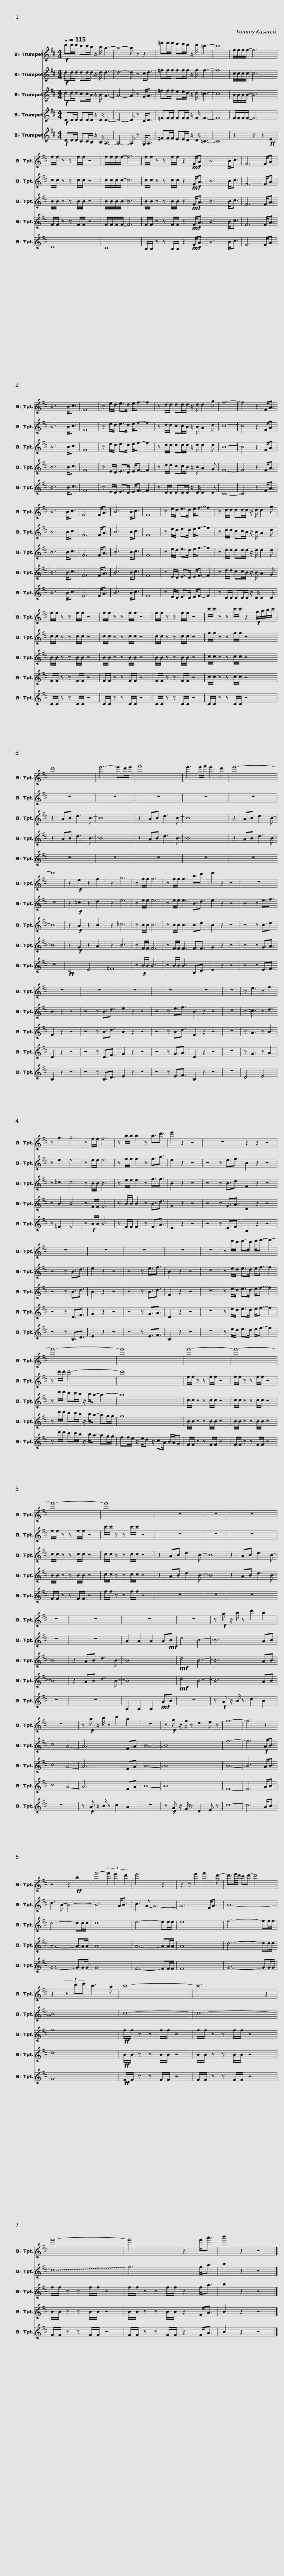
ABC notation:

X:1
%%score 1 2 3 4 5
L:1/8
Q:1/4=115
M:4/4
I:linebreak $
K:none
V:1 treble transpose=-2
V:2 treble transpose=-2
V:3 treble transpose=-2
V:4 treble transpose=-2
V:5 treble transpose=-2
V:1
[K:D]!f! d'd'/d'/ c'c'/b/ z/ b/ a3- | a4- a z z2 | =f'f'/f'/ e'e'/d'/ z/ d'/ =c'3- | c'8 |$ f/f/f/f/- f6 | %5
 f/f/ z z f/f/ z4 | f/f/f/f/- f6 | f/f/ z z f/f/ z2!mf! F<A | B6 B<c | F6 F<A |$ %10
 B6 B<c | F8 | z e/d/ e>d e<f- f2 | z d/d/ dd/d/ z/ d/ d2 g | f8- | %15
 f4 z2 F<A | B6 B<c | F6 F<A |$ B6 B<c | F8 | %20
 z e/d/ e>d e<f- f2 | z d/d/ dd/d/ z/ d/ d2 g | f/f/ z z f/f/ z4 |$ f/f/ z z f/f/ z4 | f/f/ z z f/f/ z4 | %25
 c'/c'/ z z c'/c'/ z2!f! g/a/b/c'/ | d'8 | e'6- e'd'/e'/ |$ f'8 | e'3 e'/f'/ e'2 d'2 | %30
 e'8- | e'8 | z2!f! e2 z2 f2 | z2 g6 | z f/f/ f6 | %35
 z f/f/ f3 b3/2d'3/2 |$ e'2 z2 z4 | z8 | z8 | z8 | %40
 z8 | z8 | z8 | z8 | z e3 z f3 |$ %45
 z g3 g4 | z f/f/ f6 | z b/b/ b2 z b3/2d'3/2 | e'2 z2 z4 | z8 | %50
 z2 z2 z4 | z8 | z8 |$ z8 | z8 | %55
 z8 | z e'/d'/ e'>d' e'<f'- f'2- | f'8- |$ f'8 | f'8- | %60
 f'8- | f'8- |$ f'8 | z8 | z8 | %65
 z8 | z8 | z8 | z8 | z8 |$ %70
 z!f! a z/ b/ z d'2 b2 | z8 | z!f! a z/ b/ z c'2 a2 | z8 | z!f! g z/ f/ z d2 e z | %75
 f8- | f6 z2 |$ z4 z2!ff! b2 | f'4- (3f'2 e'2 d'2 | e'6 z2 | %80
 z2 z e'2 f'2 d'- | d'3/2e'/4d'/4 c'd'- d'4 |$ z2 (3z d'e' c'3 b | c'8- | c'6 z2 | %85
 f'8- | f'4 z2 f'<a' |$ b'2 z2 z4 |] %88
V:2
[K:D]!f! dd/d/ dd/d/ z/ d/ d3- | d4- d z c<d | =ff/f/ ff/f/ z/ f/ f3- | f8 |$ c/c/c/c/- c6 | %5
 c/c/ z z c/c/ z4 | c/c/c/c/- c6 | c/c/ z z c/c/ z2!mf! F<A | B6 B<c | F6 F<A |$ %10
 B6 B<c | F8 | z e/d/ e>d e<f- f2 | z d/d/ cc/B/ z/ B/ A2 d | c8- | %15
 c4 z2 F<A | B6 B<c | F6 F<A |$ B6 B<c | F8 | %20
 z e/d/ e>d e<f- f2 | z d/d/ cc/B/ z/ B/ A2 d | c/c/ z z c/c/ z4 |$ c/c/ z z c/c/ z4 | c/c/ z z c/c/ z4 | %25
 f/f/ z z f/f/ z4 | z8 | z8 |$ z8 | z8 | %30
 z8 | z8 | z2!f! =c2 z2 d2 | z2 e6 | z e/e/ e6 | %35
 z e/e/ e3 B3/2d3/2 |$ e2 z2 z4 | z4 z e3/2f3/2 | B2 z2 z4 | z4 z B3/2d3/2 | %40
 e2 z2 z4 | z4 z e3/2f3/2 | B2 z2 z4 | z8 | z =c3 z d3 |$ %45
 z e3 e4 | z e/e/ e6 | z f/f/ f2 z f3/2a3/2 | e2 z2 z4 | z4 z e3/2f3/2 | %50
 B2 z2 z4 | z4 z B3/2d3/2 | e2 z2 z4 |$ z4 z e3/2f3/2 | B2 z2 z4 | %55
 z8 | z e/d/ e>d e<f- f2 | z d'/d'/ d'6- |$ d'8 | f/f/ z z f/f/ z4 | %60
 f/f/ z z f/f/ z4 | f/f/ z z f/f/ z4 |$ c'/c'/ z z c'/c'/ z4 | z8 | z8 | %65
 z8 | z8 | z8 | A2 A2 A2 A!mf!B | d4 B4- |$ %70
 B6 AB | c4 A4- | A6 FA | B8- | B8 | %75
 f8- | f6!f! A<B |$ d3 B- B4- | B6 A<B | c3 A- A4- | %80
 A6 F<A | B8- |$ B8 | c8- | c8- | %85
 !~(!c8 | !~)!f6 f<a |$ b2 z2 z4 |] %88
V:3
[K:D]!f! dd/d/ cc/B/ z/ B/ A3- | A4- A z G<A | =ff/f/ ee/d/ z/ d/ =c3- | c8 |$ B/B/B/B/- B6 | %5
 B/B/ z z B/B/ z4 | B/B/B/B/- B6 | B/B/ z z B/B/ z2!mf! F<A | B6 B<c | F6 F<A |$ %10
 B6 B<c | F8 | z e/d/ e>d e<f- f2 | z d/d/ dd/d/ z/ d/ d2 d | B8- | %15
 B4 z2 F<A | B6 B<c | F6 F<A |$ B6 B<c | F8 | %20
 z e/d/ e>d e<f- f2 | z d/d/ dd/d/ z/ d/ d2 d | B/B/ z z B/B/ z4 |$ B/B/ z z B/B/ z4 | B/B/ z z B/B/ z4 | %25
 c/c/ z z c/c/ z4 | z2 AB d3 B- | B8 |$ z2 AB d3 B- | B8 | %30
 z2 AB d3 B- | B8 | z2!f! A2 z2 B2 | z2 =c6 | z B/B/ B6 | %35
 z B/B/ B3 B3/2d3/2 |$ B2 z2 z4 | z4 z B3/2d3/2 | F2 z2 z4 | z4 z B3/2d3/2 | %40
 B2 z2 z4 | z4 z B3/2d3/2 | F2 z2 z4 | z8 | z A3 z B3 |$ %45
 z =c3 c4 | z B/B/ B6 | z e/e/ e2 z f3/2f3/2 | B2 z2 z4 | z4 z B3/2d3/2 | %50
 F2 z2 z4 | z4 z B3/2d3/2 | B2 z2 z4 |$ z4 z B3/2d3/2 | F2 z2 z4 | %55
 z8 | z e/d/ e>d e<f- f2 | z d'/d'/ c'c'/b/ z/ b/a- a2- |$ a8 | c/c/ z z c/c/ z4 | %60
 c/c/ z z c/c/ z4 | c/c/ z z c/c/ z4 |$ c/c/ z z c/c/ z4 | z2 AB d3 B- | B8 | %65
 z2 AB d3 B- | B8 | z2 AB d3 B- | B8 |!mf! d4 B4- |$ %70
 B6 AB | c4 A4- | A6 FA | B8- | B8 | %75
 B8- | B6 A<B |$ d6- dd/d/ | d8 | e6- ee/e/ | %80
 e8 | f6- ff/f/ |$ f8 |!ff! f/f/ z z f/f/ z4 | f/f/ z z f/f/ z4 | %85
 f/f/ z z f/f/ z4 | f/f/ z z f/f/ z2 f<a |$ b2 z2 z4 |] %88
V:4
[K:D]!f! DD/D/ DD/D/ z/ D/ D3- | D4- D z C<D | =FF/F/ FF/F/ z/ F/ F3- | F8 |$ F/F/F/F/- F6 | %5
 F/F/ z z F/F/ z4 | F/F/F/F/- F6 | F/F/ z z F/F/ z2!mf! F<A | B6 B<c | F6 F<A |$ %10
 B6 B<c | F8 | z E/D/ E>D E<F- F2 | z d/d/ cc/B/ z/ B/ A2 G | F8- | %15
 F4 z2 F<A | B6 B<c | F6 F<A |$ B6 B<c | F8 | %20
 z E/D/ E>D E<F- F2 | z d/d/ cc/B/ z/ B/ A2 G | F/F/ z z F/F/ z4 |$ F/F/ z z F/F/ z4 | F/F/ z z F/F/ z4 | %25
 c/c/ z z c/c/ z4 | z2 AB d3 B- | B8 |$ z2 AB d3 B- | B8 | %30
 z2 AB d3 B- | B8 | z2!f! G2 z2 A2 | z2 B6 | z F/F/ F6 | %35
 z F/F/ F3 F3/2F3/2 |$ G2 z2 z4 | z4 z G3/2A3/2 | D2 z2 z4 | z4 z D3/2F3/2 | %40
 G2 z2 z4 | z4 z G3/2A3/2 | D2 z2 z4 | z8 | z G3 z A3 |$ %45
 z B3 B4 | z F/F/ F6 | z B/B/ B2 z B3/2d3/2 | G2 z2 z4 | z4 z G3/2A3/2 | %50
 D2 z2 z4 | z4 z D3/2F3/2 | G2 z2 z4 |$ z4 z G3/2A3/2 | D2 z2 z4 | %55
 z8 | z e/d/ e>d e<f- f2 | z d'/d'/ c'c'/b/ z/ b/a- ag/g/ |$ g8 | B/B/ z z B/B/ z4 | %60
 B/B/ z z B/B/ z4 | B/B/ z z B/B/ z4 |$ c/c/ z z c/c/ z4 | z2 AB d3 B- | B8 | %65
 z2 AB d3 B- | B8 | z2 AB d3 B- | B8 |!mf! d4 B4- |$ %70
 B6 AB | c4 A4- | A6 FA | B8- | B8 | %75
 F8- | F6 A<B |$ A6- AA/A/ | A8 | A6- AA/A/ | %80
 A8 | d6- dd/d/ |$ d8 |!ff! B/B/ z z B/B/ z4 | B/B/ z z B/B/ z4 | %85
 B/B/ z z B/B/ z4 | B/B/ z z B/B/ z2 F<A |$ B2 z2 z4 |] %88
V:5
[K:D]!f! DD/D/ CC/B,/ z/ B,/ A,3- | A,4- A, z G,<A, | =FF/F/ EE/D/ z/ D/ =C3- | C8 |$ z2 z2 z2!ff! E2 | %5
 D8 | C8 | B,/B,/ z z B,/B,/ z2!mf! F<A | B6 B<c | F6 F<A |$ %10
 B6 B<c | F8 | z E/D/ E>D E<F- F2 | z D/D/ DD/D/ z/ D/ D2 D | C8- | %15
 C4 z2 F<A | B6 B<c | F6 F<A |$ B6 B<c | F8 | %20
 z E/D/ E>D E<F- F2 | z D/D/ DD/D/ z/ D/ D2 D | C/C/ z z C/C/ z4 |$ C/C/ z z C/C/ z4 | C/C/ z z C/C/ z4 | %25
 C/C/ z z C/C/ z4 | z8 | z8 |$ z8 | z8 | %30
 z8 | z8 |!ff! D4 E4 | =F8 | z!f! B/B/ B6 | %35
 z B/B/ B3 B,3/2D3/2 |$ E2 z2 z4 | z4 z E3/2F3/2 | B,2 z2 z4 | z4 z B,3/2D3/2 | %40
 E2 z2 z4 | z4 z E3/2F3/2 | B,2 z2 z4 | z8 | D4 E4 |$ %45
 z =F3 F4 | z!f! B/B/ B6 | z F/F/ F2 z F3/2A3/2 | E2 z2 z4 | z4 z E3/2F3/2 | %50
 B,2 z2 z4 | z4 z B,3/2D3/2 | E2 z2 z4 |$ z4 z E3/2F3/2 | B,2 z2 z4 | %55
 z8 | z e/d/ e>d e<f- f2 | z d'/d'/ c'c'/b/ z/ b/a- ag/g/ |$ ff/e/ z/ e/d z/ cA/ B/A/G | F/F/ z z F/F/ z4 | %60
 F/F/ z z F/F/ z4 | F/F/ z z F/F/ z4 |$ f/f/ z z f/f/ z4 | z8 | z8 | %65
 z8 | z8 | z8 | A,2 A,2 A,2!mf! AB | z8 |$ %70
 z!f! A z/ B/ z d2 B2 | z8 | z!f! A z/ B/ z c2 A2 | z8 | z!f! G z/ F/ z D2 E z | %75
 c8- | c6 A<B |$ G6- GG/G/ | G8 | F6- FF/F/ | %80
 F8 | G6- GG/G/ |$ G8 |!ff! F/F/ z z F/F/ z4 | F/F/ z z F/F/ z4 | %85
 F/F/ z z F/F/ z4 | F/F/ z z F/F/ z2 F<A |$ B2 z2 z4 |] %88
